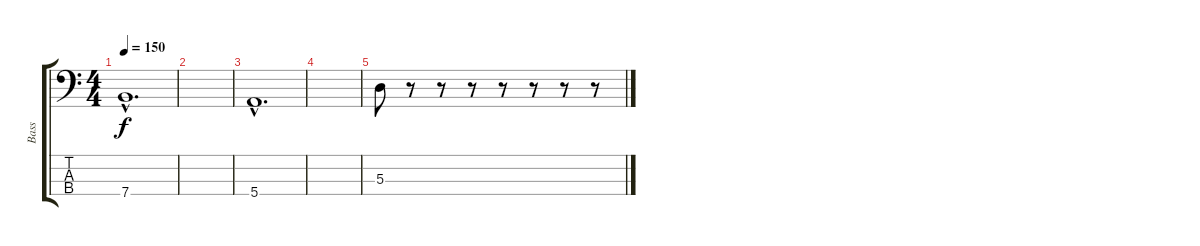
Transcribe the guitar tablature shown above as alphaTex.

\track ("Bass" "Bass") {instrument acousticguitarnylon}
\staff {score tabs}
\tuning (G2 D2 A1 E1) {hide}
\ts (4 4)
\tempo 150
\clef f4
\ks c
7.4{hac}.1{d dy f} |
|
5.4{hac}.1{d} |
|
5.3.8 r.8 r.8 r.8 r.8 r.8 r.8 r.8
